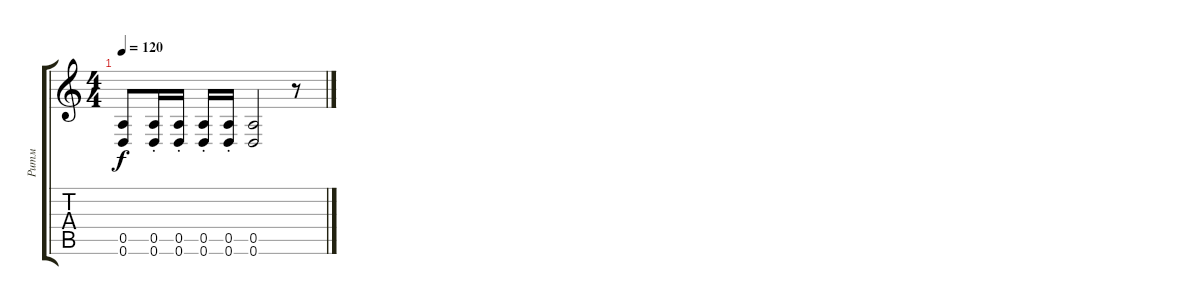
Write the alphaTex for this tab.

\track ("Ритм" "Ритм") {instrument distortionguitar}
\staff {score tabs}
\tuning (E4 B3 G3 D3 A2 D2) {hide}
\ts (4 4)
\tempo 120
\clef g2
\ks c
(0.5 0.6).8{dy f} (0.5{st} 0.6{st}).16 (0.5{st} 0.6{st}).16 (0.5{st} 0.6{st}).16 (0.5{st} 0.6{st}).16 (0.5 0.6).2 r.8
